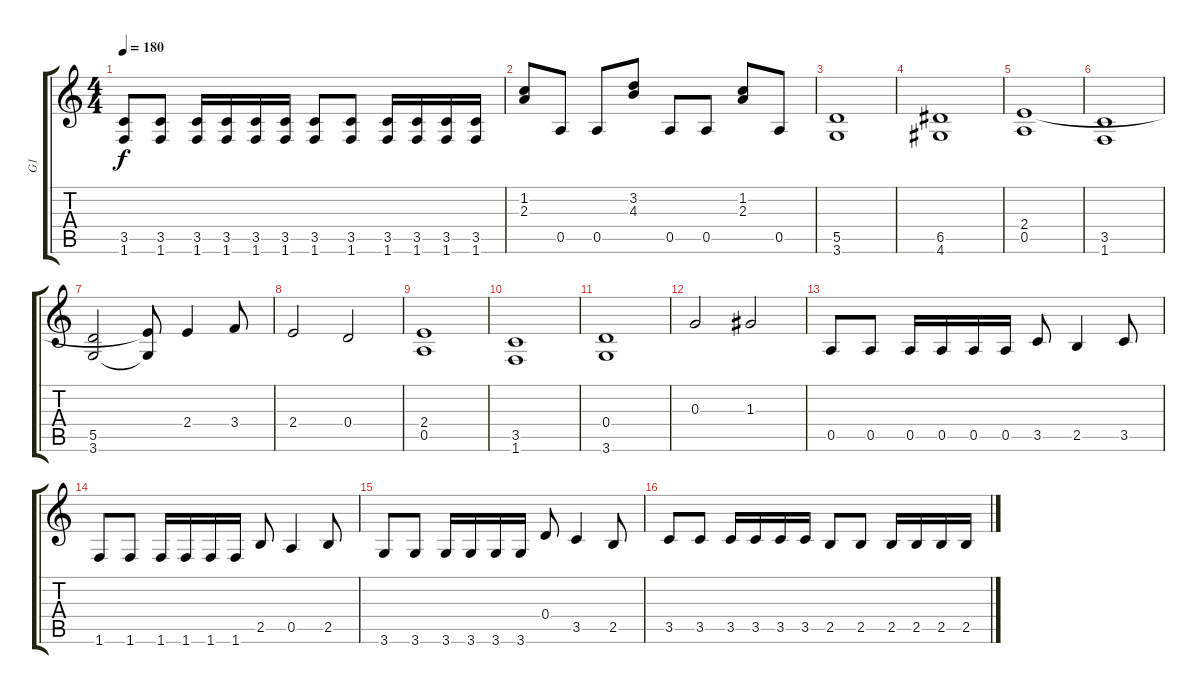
\track ("G1" "G1") {instrument distortionguitar}
\staff {score tabs}
\tuning (E4 B3 G3 D3 A2 E2) {hide}
\ts (4 4)
\tempo 180
\clef g2
\ks c
(3.5 1.6).8{dy f} (3.5 1.6).8 (3.5 1.6).16 (3.5 1.6).16 (3.5 1.6).16 (3.5 1.6).16 (3.5 1.6).8 (3.5 1.6).8 (3.5 1.6).16 (3.5 1.6).16 (3.5 1.6).16 (3.5 1.6).16 |
(1.2 2.3).8 0.5.8 0.5.8 (3.2 4.3).8 0.5.8 0.5.8 (1.2 2.3).8 0.5.8 |
(5.5 3.6).1 |
(6.5 4.6).1 |
(2.4 0.5).1 |
(3.5 1.6).1 |
(5.5 3.6).2 (2.4{t} 3.6{t}).8 2.4.4 3.4.8 |
2.4.2 0.4.2 |
(2.4 0.5).1 |
(3.5 1.6).1 |
(0.4 3.6).1 |
0.3.2 1.3.2 |
0.5.8 0.5.8 0.5.16 0.5.16 0.5.16 0.5.16 3.5.8 2.5.4 3.5.8 |
1.6.8 1.6.8 1.6.16 1.6.16 1.6.16 1.6.16 2.5.8 0.5.4 2.5.8 |
3.6.8 3.6.8 3.6.16 3.6.16 3.6.16 3.6.16 0.4.8 3.5.4 2.5.8 |
3.5.8 3.5.8 3.5.16 3.5.16 3.5.16 3.5.16 2.5.8 2.5.8 2.5.16 2.5.16 2.5.16 2.5.16
